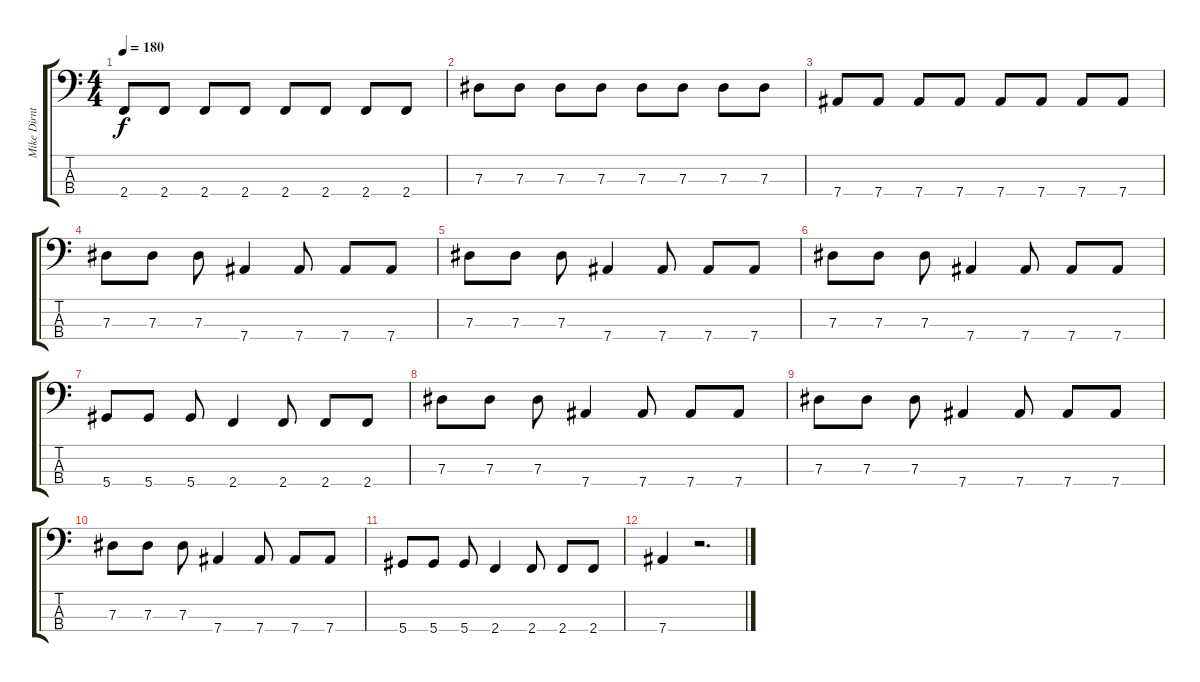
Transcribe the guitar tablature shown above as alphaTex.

\track ("Mike Dirnt (Bass)" "Mike Dirnt") {instrument electricbasspick}
\staff {score tabs}
\tuning (Gb2 Db2 Ab1 Eb1) {hide}
\ts (4 4)
\tempo 180
\clef f4
\ks c
2.4.8{dy f} 2.4.8 2.4.8 2.4.8 2.4.8 2.4.8 2.4.8 2.4.8 |
7.3.8 7.3.8 7.3.8 7.3.8 7.3.8 7.3.8 7.3.8 7.3.8 |
7.4.8 7.4.8 7.4.8 7.4.8 7.4.8 7.4.8 7.4.8 7.4.8 |
7.3.8 7.3.8 7.3.8 7.4.4 7.4.8 7.4.8 7.4.8 |
7.3.8 7.3.8 7.3.8 7.4.4 7.4.8 7.4.8 7.4.8 |
7.3.8 7.3.8 7.3.8 7.4.4 7.4.8 7.4.8 7.4.8 |
5.4.8 5.4.8 5.4.8 2.4.4 2.4.8 2.4.8 2.4.8 |
7.3.8 7.3.8 7.3.8 7.4.4 7.4.8 7.4.8 7.4.8 |
7.3.8 7.3.8 7.3.8 7.4.4 7.4.8 7.4.8 7.4.8 |
7.3.8 7.3.8 7.3.8 7.4.4 7.4.8 7.4.8 7.4.8 |
5.4.8 5.4.8 5.4.8 2.4.4 2.4.8 2.4.8 2.4.8 |
7.4.4 r.2{d}
